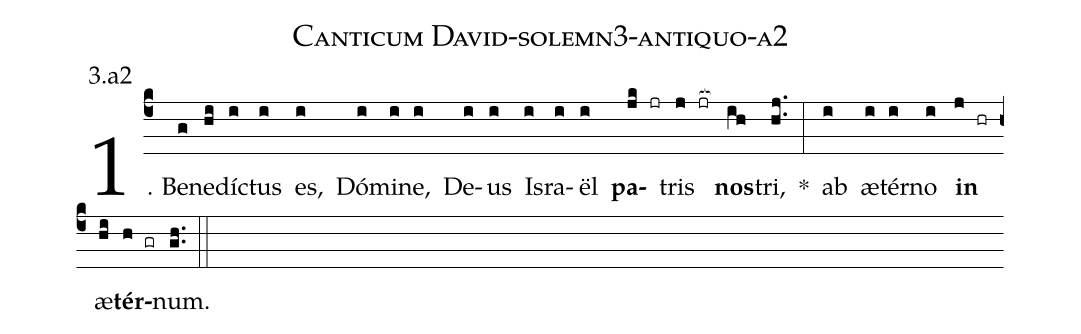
name: Canticum David-solemn3-antiquo-a2;
annotation: 3.a2;
%%
(c4)1. Be(g)ne(hi)díc(i)tus(i) es,(i) Dó(i)mi(i)ne,(i) De(i)us(i) Is(i)ra(i)ël(i) <b>pa</b>(jk jr)tris(j jr[ocb:1{]) <b>nos</b>(ih[ocb:0}])tri,(hj..) *(:) ab(i) æ(i)tér(i)no(i) <b>in</b>(j hr) æ(hi)<b>tér</b>(h gr)num.(gh..) (::)
